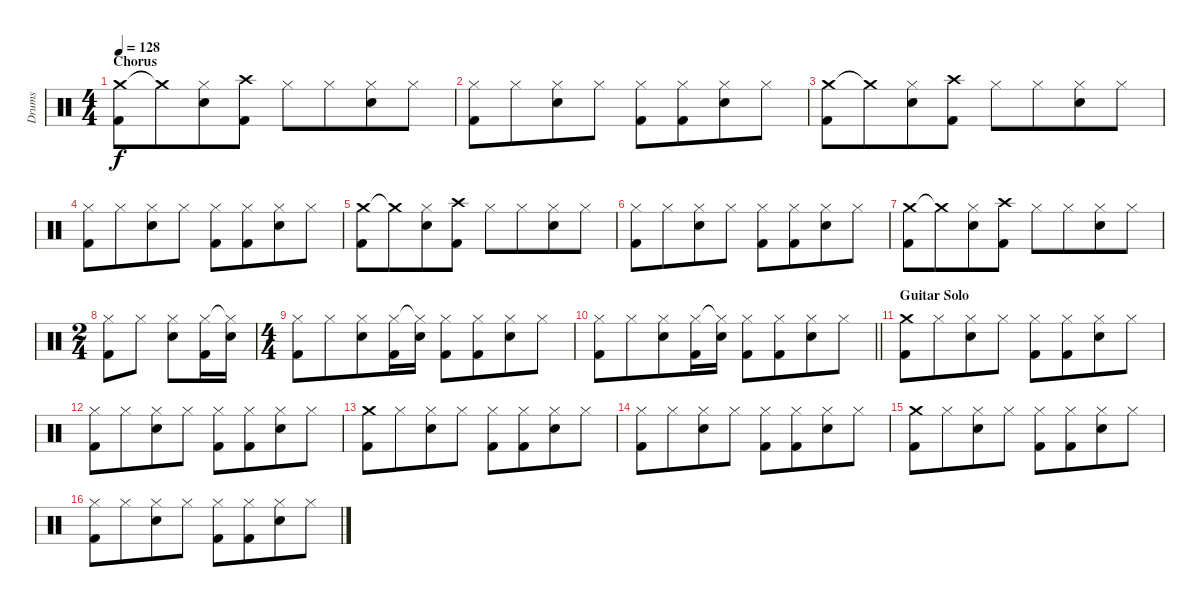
\track ("Drums" "Drums") {instrument percussion}
\staff {score}
\articulation defaults
\ts (4 4)
\section ("" "Chorus")
\tempo 128
\clef neutral
\ks c
("Crash medium (hit)" "Kick (hit) 2").8{dy f} "Crash medium (hit)"{t}.8{beam merge} ("Hi-Hat (closed)" "Electric Snare (hit)").8 ("Crash high (hit)" "Kick (hit) 2").8 "Hi-Hat (closed)".8 "Hi-Hat (closed)".8{beam merge} ("Hi-Hat (closed)" "Electric Snare (hit)").8 "Hi-Hat (closed)".8 |
("Hi-Hat (closed)" "Kick (hit) 2").8 "Hi-Hat (closed)".8{beam merge} ("Hi-Hat (closed)" "Electric Snare (hit)").8 "Hi-Hat (closed)".8 ("Hi-Hat (closed)" "Kick (hit) 2").8 ("Hi-Hat (closed)" "Kick (hit) 2").8{beam merge} ("Hi-Hat (closed)" "Electric Snare (hit)").8 "Hi-Hat (closed)".8 |
("Crash medium (hit)" "Kick (hit) 2").8 "Crash medium (hit)"{t}.8{beam merge} ("Hi-Hat (closed)" "Electric Snare (hit)").8 ("Crash high (hit)" "Kick (hit) 2").8 "Hi-Hat (closed)".8 "Hi-Hat (closed)".8{beam merge} ("Hi-Hat (closed)" "Electric Snare (hit)").8 "Hi-Hat (closed)".8 |
("Hi-Hat (closed)" "Kick (hit) 2").8 "Hi-Hat (closed)".8{beam merge} ("Hi-Hat (closed)" "Electric Snare (hit)").8 "Hi-Hat (closed)".8 ("Hi-Hat (closed)" "Kick (hit) 2").8 ("Hi-Hat (closed)" "Kick (hit) 2").8{beam merge} ("Hi-Hat (closed)" "Electric Snare (hit)").8 "Hi-Hat (closed)".8 |
("Crash medium (hit)" "Kick (hit) 2").8 "Crash medium (hit)"{t}.8{beam merge} ("Hi-Hat (closed)" "Electric Snare (hit)").8 ("Crash high (hit)" "Kick (hit) 2").8 "Hi-Hat (closed)".8 "Hi-Hat (closed)".8{beam merge} ("Hi-Hat (closed)" "Electric Snare (hit)").8 "Hi-Hat (closed)".8 |
("Hi-Hat (closed)" "Kick (hit) 2").8 "Hi-Hat (closed)".8{beam merge} ("Hi-Hat (closed)" "Electric Snare (hit)").8 "Hi-Hat (closed)".8 ("Hi-Hat (closed)" "Kick (hit) 2").8 ("Hi-Hat (closed)" "Kick (hit) 2").8{beam merge} ("Hi-Hat (closed)" "Electric Snare (hit)").8 "Hi-Hat (closed)".8 |
("Crash medium (hit)" "Kick (hit) 2").8 "Crash medium (hit)"{t}.8{beam merge} ("Hi-Hat (closed)" "Electric Snare (hit)").8 ("Crash high (hit)" "Kick (hit) 2").8 "Hi-Hat (closed)".8 "Hi-Hat (closed)".8{beam merge} ("Hi-Hat (closed)" "Electric Snare (hit)").8 "Hi-Hat (closed)".8 |
\ts (2 4)
("Hi-Hat (closed)" "Kick (hit) 2").8 "Hi-Hat (closed)".8 ("Hi-Hat (closed)" "Electric Snare (hit)").8 ("Hi-Hat (closed)" "Kick (hit) 2").16 ("Hi-Hat (closed)"{t} "Electric Snare (hit)").16 |
\ts (4 4)
("Hi-Hat (closed)" "Kick (hit) 2").8 "Hi-Hat (closed)".8{beam merge} ("Hi-Hat (closed)" "Electric Snare (hit)").8 ("Hi-Hat (closed)" "Kick (hit) 2").16 ("Hi-Hat (closed)"{t} "Electric Snare (hit)").16 ("Hi-Hat (closed)" "Kick (hit) 2").8{beam merge} ("Hi-Hat (closed)" "Kick (hit) 2").8{beam merge} ("Hi-Hat (closed)" "Electric Snare (hit)").8 "Hi-Hat (closed)".8 |
\barLineRight lightlight
("Hi-Hat (closed)" "Kick (hit) 2").8 "Hi-Hat (closed)".8{beam merge} ("Hi-Hat (closed)" "Electric Snare (hit)").8 ("Hi-Hat (closed)" "Kick (hit) 2").16 ("Hi-Hat (closed)"{t} "Electric Snare (hit)").16 ("Hi-Hat (closed)" "Kick (hit) 2").8{beam merge} ("Hi-Hat (closed)" "Kick (hit) 2").8{beam merge} ("Hi-Hat (closed)" "Electric Snare (hit)").8 "Hi-Hat (closed)".8 |
\section ("" "Guitar Solo")
("Crash medium (hit)" "Kick (hit) 2").8 "Hi-Hat (closed)".8{beam merge} ("Hi-Hat (closed)" "Electric Snare (hit)").8 "Hi-Hat (closed)".8 ("Hi-Hat (closed)" "Kick (hit) 2").8 ("Hi-Hat (closed)" "Kick (hit) 2").8{beam merge} ("Hi-Hat (closed)" "Electric Snare (hit)").8 "Hi-Hat (closed)".8 |
("Hi-Hat (closed)" "Kick (hit) 2").8 "Hi-Hat (closed)".8{beam merge} ("Hi-Hat (closed)" "Electric Snare (hit)").8 "Hi-Hat (closed)".8 ("Hi-Hat (closed)" "Kick (hit) 2").8 ("Hi-Hat (closed)" "Kick (hit) 2").8{beam merge} ("Hi-Hat (closed)" "Electric Snare (hit)").8 "Hi-Hat (closed)".8 |
("Crash medium (hit)" "Kick (hit) 2").8 "Hi-Hat (closed)".8{beam merge} ("Hi-Hat (closed)" "Electric Snare (hit)").8 "Hi-Hat (closed)".8 ("Hi-Hat (closed)" "Kick (hit) 2").8 ("Hi-Hat (closed)" "Kick (hit) 2").8{beam merge} ("Hi-Hat (closed)" "Electric Snare (hit)").8 "Hi-Hat (closed)".8 |
("Hi-Hat (closed)" "Kick (hit) 2").8 "Hi-Hat (closed)".8{beam merge} ("Hi-Hat (closed)" "Electric Snare (hit)").8 "Hi-Hat (closed)".8 ("Hi-Hat (closed)" "Kick (hit) 2").8 ("Hi-Hat (closed)" "Kick (hit) 2").8{beam merge} ("Hi-Hat (closed)" "Electric Snare (hit)").8 "Hi-Hat (closed)".8 |
("Crash medium (hit)" "Kick (hit) 2").8 "Hi-Hat (closed)".8{beam merge} ("Hi-Hat (closed)" "Electric Snare (hit)").8 "Hi-Hat (closed)".8 ("Hi-Hat (closed)" "Kick (hit) 2").8 ("Hi-Hat (closed)" "Kick (hit) 2").8{beam merge} ("Hi-Hat (closed)" "Electric Snare (hit)").8 "Hi-Hat (closed)".8 |
("Hi-Hat (closed)" "Kick (hit) 2").8 "Hi-Hat (closed)".8{beam merge} ("Hi-Hat (closed)" "Electric Snare (hit)").8 "Hi-Hat (closed)".8 ("Hi-Hat (closed)" "Kick (hit) 2").8 ("Hi-Hat (closed)" "Kick (hit) 2").8{beam merge} ("Hi-Hat (closed)" "Electric Snare (hit)").8 "Hi-Hat (closed)".8
